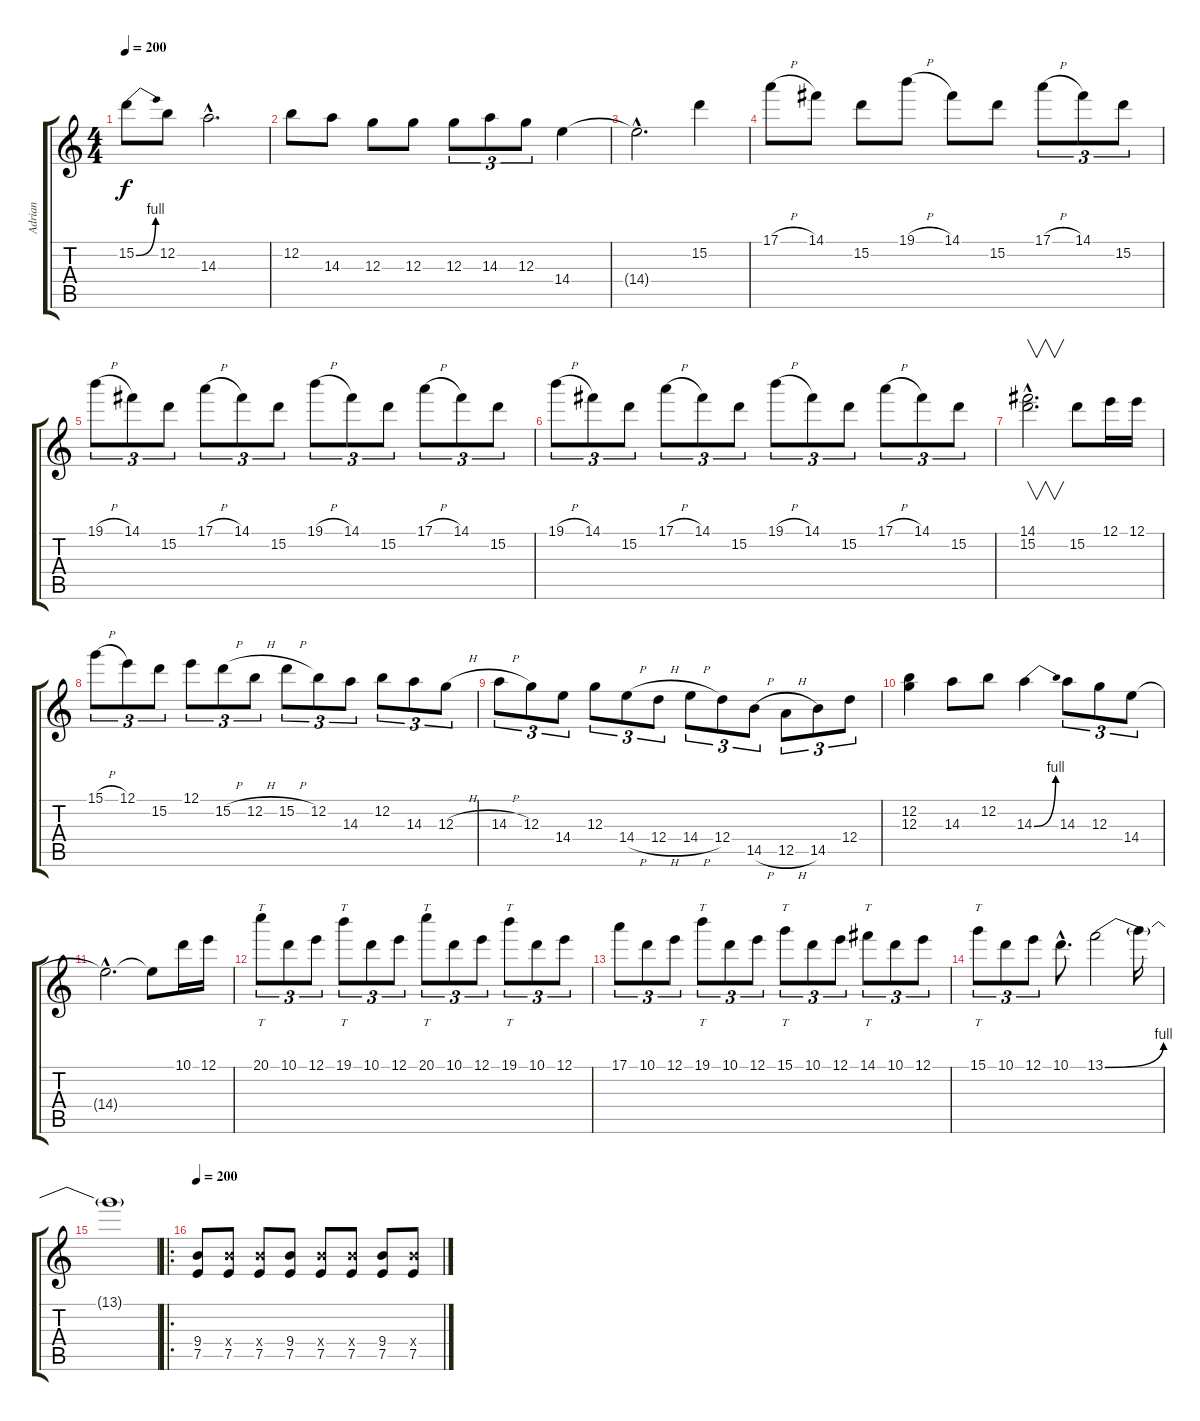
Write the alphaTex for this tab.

\track ("Adrian" "Adrian") {instrument distortionguitar}
\staff {score tabs}
\tuning (E4 B3 G3 D3 A2 E2) {hide}
\ts (4 4)
\tempo 200
\clef g2
\ks c
15.2{be (bend 0 0 60 4)}.8{dy f} 12.2.8 14.3{hac}.2{d} |
12.2.8 14.3.8 12.3.8 12.3.8 12.3.8{tu (3 2)} 14.3.8{tu (3 2)} 12.3.8{tu (3 2)} 14.4.4 |
14.4{hac t}.2{d} 15.2.4 |
17.1{h}.8 14.1.8 15.2.8 19.1{h}.8 14.1.8 15.2.8 17.1{h}.8{tu (3 2)} 14.1.8{tu (3 2)} 15.2.8{tu (3 2)} |
19.1{h}.8{tu (3 2)} 14.1.8{tu (3 2)} 15.2.8{tu (3 2)} 17.1{h}.8{tu (3 2)} 14.1.8{tu (3 2)} 15.2.8{tu (3 2)} 19.1{h}.8{tu (3 2)} 14.1.8{tu (3 2)} 15.2.8{tu (3 2)} 17.1{h}.8{tu (3 2)} 14.1.8{tu (3 2)} 15.2.8{tu (3 2)} |
19.1{h}.8{tu (3 2)} 14.1.8{tu (3 2)} 15.2.8{tu (3 2)} 17.1{h}.8{tu (3 2)} 14.1.8{tu (3 2)} 15.2.8{tu (3 2)} 19.1{h}.8{tu (3 2)} 14.1.8{tu (3 2)} 15.2.8{tu (3 2)} 17.1{h}.8{tu (3 2)} 14.1.8{tu (3 2)} 15.2.8{tu (3 2)} |
(14.1{hac} 15.2{hac}).2{v d} 15.2.8 12.1.16 12.1.16 |
15.1{h}.8{tu (3 2)} 12.1.8{tu (3 2)} 15.2.8{tu (3 2)} 12.1.8{tu (3 2)} 15.2{h}.8{tu (3 2)} 12.2{h}.8{tu (3 2)} 15.2{h}.8{tu (3 2)} 12.2.8{tu (3 2)} 14.3.8{tu (3 2)} 12.2.8{tu (3 2)} 14.3.8{tu (3 2)} 12.3{h}.8{tu (3 2)} |
14.3{h}.8{tu (3 2)} 12.3.8{tu (3 2)} 14.4.8{tu (3 2)} 12.3.8{tu (3 2)} 14.4{h}.8{tu (3 2)} 12.4{h}.8{tu (3 2)} 14.4{h}.8{tu (3 2)} 12.4.8{tu (3 2)} 14.5{h}.8{tu (3 2)} 12.5{h}.8{tu (3 2)} 14.5.8{tu (3 2)} 12.4.8{tu (3 2)} |
(12.2 12.3).4 14.3.8 12.2.8 14.3{be (bend 0 0 60 4)}.4 14.3.8{tu (3 2)} 12.3.8{tu (3 2)} 14.4.8{tu (3 2)} |
14.4{hac t}.2{d} 14.4{t}.8 10.1.16 12.1.16 |
20.1.8{tt tu (3 2)} 10.1.8{tu (3 2)} 12.1.8{tu (3 2)} 19.1.8{tt tu (3 2)} 10.1.8{tu (3 2)} 12.1.8{tu (3 2)} 20.1.8{tt tu (3 2)} 10.1.8{tu (3 2)} 12.1.8{tu (3 2)} 19.1.8{tt tu (3 2)} 10.1.8{tu (3 2)} 12.1.8{tu (3 2)} |
17.1.8{tu (3 2)} 10.1.8{tu (3 2)} 12.1.8{tu (3 2)} 19.1.8{tt tu (3 2)} 10.1.8{tu (3 2)} 12.1.8{tu (3 2)} 15.1.8{tt tu (3 2)} 10.1.8{tu (3 2)} 12.1.8{tu (3 2)} 14.1.8{tt tu (3 2)} 10.1.8{tu (3 2)} 12.1.8{tu (3 2)} |
15.1.8{tt tu (3 2)} 10.1.8{tu (3 2)} 12.1.8{tu (3 2)} 10.1{hac}.8{d} 13.1{be (bend 0 0 60 4)}.2 13.1{t}.16 |
13.1{t}.1 |
\ro
\tempo 200
(9.4 7.5).8{volume 12} (9.4{x} 7.5).8 (9.4{x} 7.5).8 (9.4 7.5).8 (9.4{x} 7.5).8 (9.4{x} 7.5).8 (9.4 7.5).8 (9.4{x} 7.5).8
